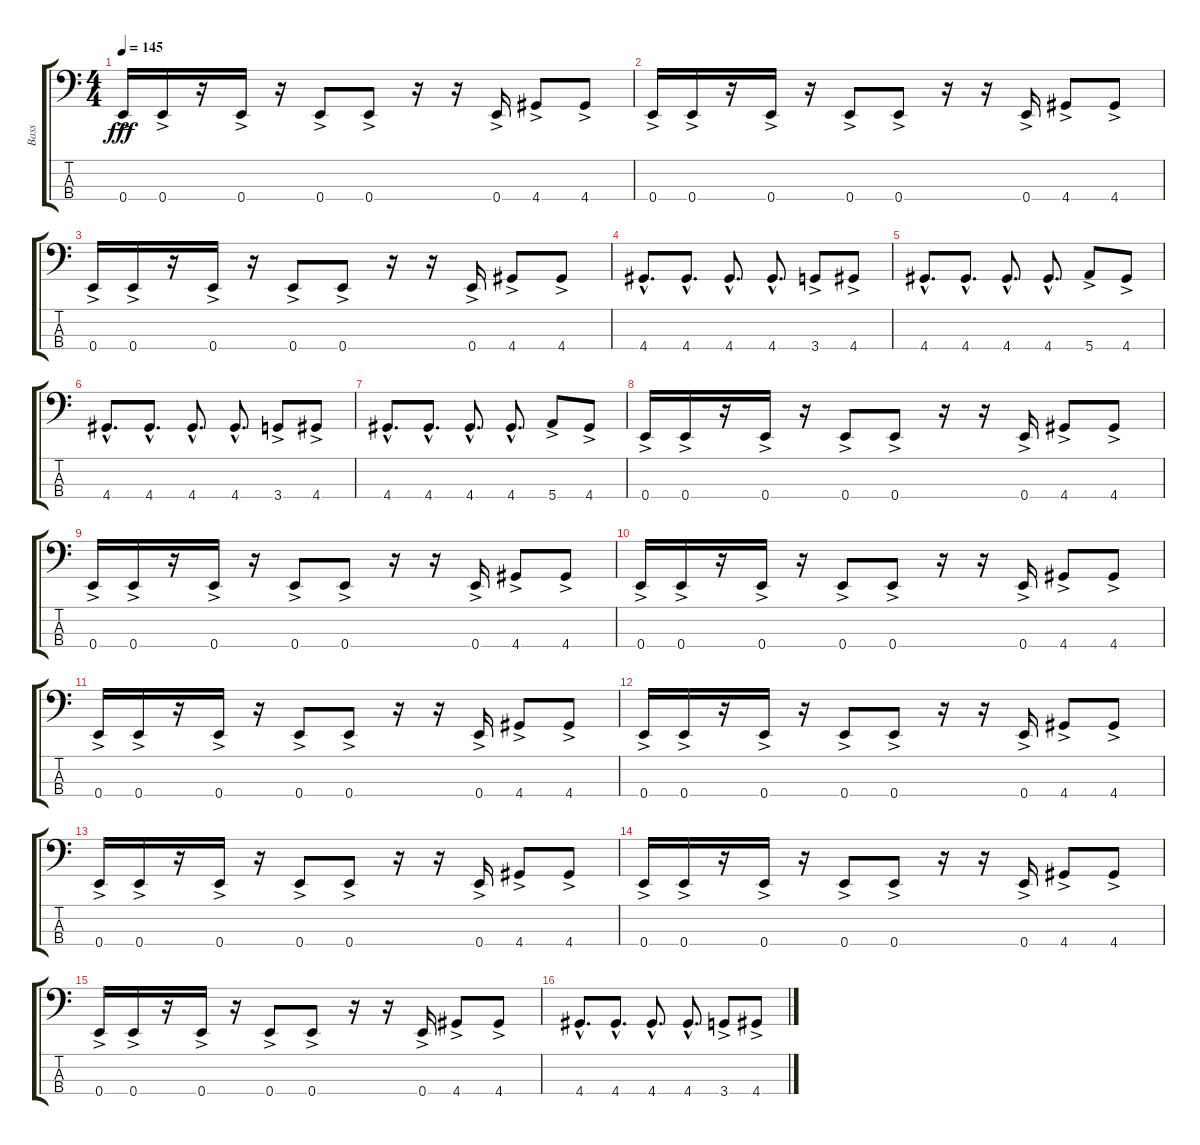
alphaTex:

\track ("Bass" "Bass") {instrument slapbass1}
\staff {score tabs}
\tuning (G2 D2 A1 E1) {hide}
\ts (4 4)
\tempo 145
\clef f4
\ks c
0.4{ac}.16{dy fff} 0.4{ac}.16 r.16 0.4{ac}.16 r.16 0.4{ac}.8 0.4{ac}.8 r.16 r.16 0.4{ac}.16 4.4{ac}.8 4.4{ac}.8 |
0.4{ac}.16 0.4{ac}.16 r.16 0.4{ac}.16 r.16 0.4{ac}.8 0.4{ac}.8 r.16 r.16 0.4{ac}.16 4.4{ac}.8 4.4{ac}.8 |
0.4{ac}.16 0.4{ac}.16 r.16 0.4{ac}.16 r.16 0.4{ac}.8 0.4{ac}.8 r.16 r.16 0.4{ac}.16 4.4{ac}.8 4.4{ac}.8 |
4.4{hac}.8{d} 4.4{hac}.8{d} 4.4{hac}.8{d} 4.4{hac}.8{d} 3.4{ac}.8 4.4{ac}.8 |
4.4{hac}.8{d} 4.4{hac}.8{d} 4.4{hac}.8{d} 4.4{hac}.8{d} 5.4{ac}.8 4.4{ac}.8 |
4.4{hac}.8{d} 4.4{hac}.8{d} 4.4{hac}.8{d} 4.4{hac}.8{d} 3.4{ac}.8 4.4{ac}.8 |
4.4{hac}.8{d} 4.4{hac}.8{d} 4.4{hac}.8{d} 4.4{hac}.8{d} 5.4{ac}.8 4.4{ac}.8 |
0.4{ac}.16 0.4{ac}.16 r.16 0.4{ac}.16 r.16 0.4{ac}.8 0.4{ac}.8 r.16 r.16 0.4{ac}.16 4.4{ac}.8 4.4{ac}.8 |
0.4{ac}.16 0.4{ac}.16 r.16 0.4{ac}.16 r.16 0.4{ac}.8 0.4{ac}.8 r.16 r.16 0.4{ac}.16 4.4{ac}.8 4.4{ac}.8 |
0.4{ac}.16 0.4{ac}.16 r.16 0.4{ac}.16 r.16 0.4{ac}.8 0.4{ac}.8 r.16 r.16 0.4{ac}.16 4.4{ac}.8 4.4{ac}.8 |
0.4{ac}.16 0.4{ac}.16 r.16 0.4{ac}.16 r.16 0.4{ac}.8 0.4{ac}.8 r.16 r.16 0.4{ac}.16 4.4{ac}.8 4.4{ac}.8 |
0.4{ac}.16 0.4{ac}.16 r.16 0.4{ac}.16 r.16 0.4{ac}.8 0.4{ac}.8 r.16 r.16 0.4{ac}.16 4.4{ac}.8 4.4{ac}.8 |
0.4{ac}.16 0.4{ac}.16 r.16 0.4{ac}.16 r.16 0.4{ac}.8 0.4{ac}.8 r.16 r.16 0.4{ac}.16 4.4{ac}.8 4.4{ac}.8 |
0.4{ac}.16 0.4{ac}.16 r.16 0.4{ac}.16 r.16 0.4{ac}.8 0.4{ac}.8 r.16 r.16 0.4{ac}.16 4.4{ac}.8 4.4{ac}.8 |
0.4{ac}.16 0.4{ac}.16 r.16 0.4{ac}.16 r.16 0.4{ac}.8 0.4{ac}.8 r.16 r.16 0.4{ac}.16 4.4{ac}.8 4.4{ac}.8 |
4.4{hac}.8{d} 4.4{hac}.8{d} 4.4{hac}.8{d} 4.4{hac}.8{d} 3.4{ac}.8 4.4{ac}.8
